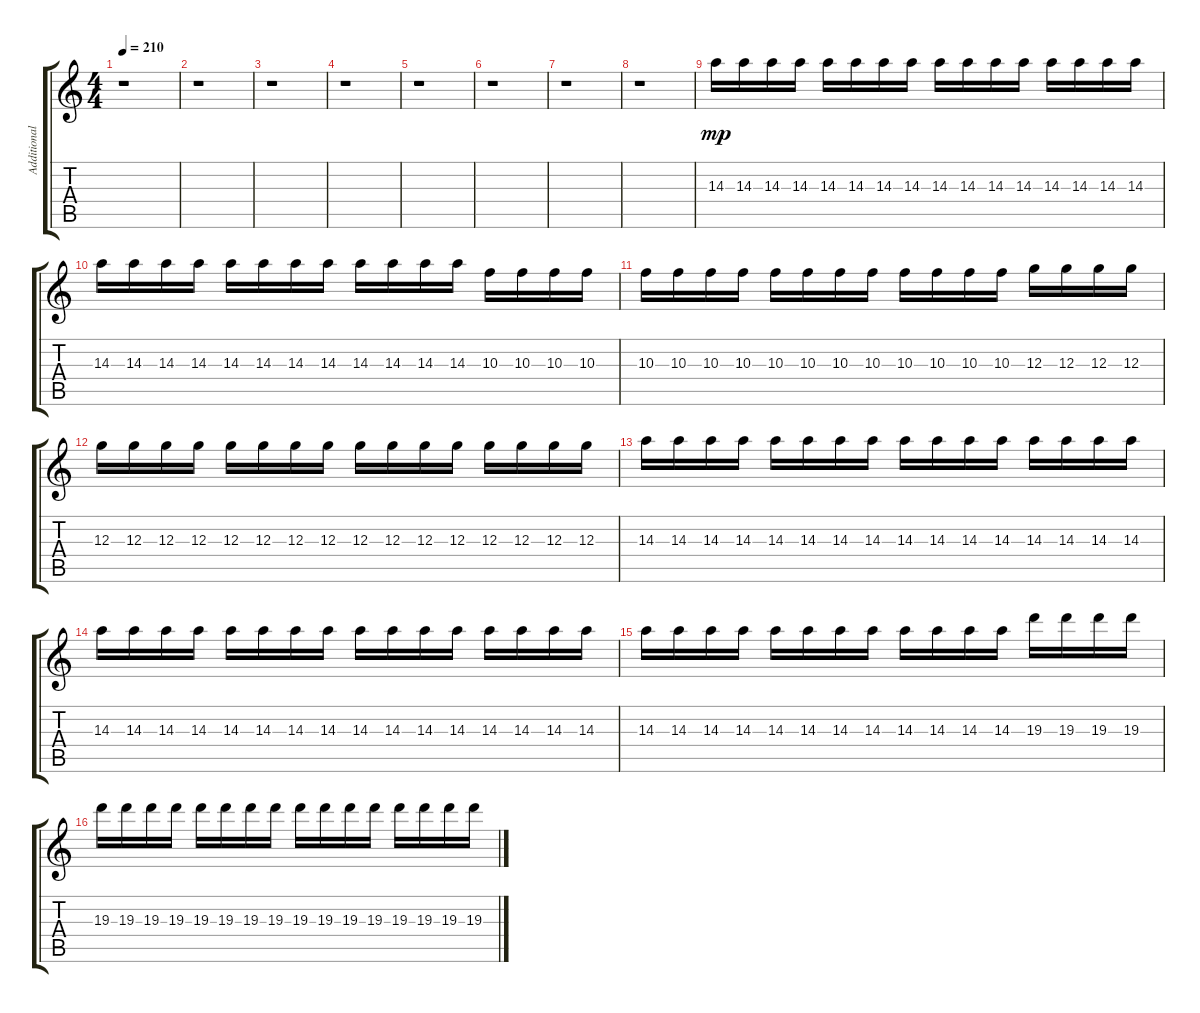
\track ("Additional Guitar" "Additional") {instrument overdrivenguitar}
\staff {score tabs}
\tuning (E4 B3 G3 D3 A2 E2) {hide}
\ts (4 4)
\tempo 210
\clef g2
\ks c
r.1{dy mp} |
r.1 |
r.1 |
r.1 |
r.1 |
r.1 |
r.1 |
r.1 |
14.3.16 14.3.16 14.3.16 14.3.16 14.3.16 14.3.16 14.3.16 14.3.16 14.3.16 14.3.16 14.3.16 14.3.16 14.3.16 14.3.16 14.3.16 14.3.16 |
14.3.16 14.3.16 14.3.16 14.3.16 14.3.16 14.3.16 14.3.16 14.3.16 14.3.16 14.3.16 14.3.16 14.3.16 10.3.16 10.3.16 10.3.16 10.3.16 |
10.3.16 10.3.16 10.3.16 10.3.16 10.3.16 10.3.16 10.3.16 10.3.16 10.3.16 10.3.16 10.3.16 10.3.16 12.3.16 12.3.16 12.3.16 12.3.16 |
12.3.16 12.3.16 12.3.16 12.3.16 12.3.16 12.3.16 12.3.16 12.3.16 12.3.16 12.3.16 12.3.16 12.3.16 12.3.16 12.3.16 12.3.16 12.3.16 |
14.3.16 14.3.16 14.3.16 14.3.16 14.3.16 14.3.16 14.3.16 14.3.16 14.3.16 14.3.16 14.3.16 14.3.16 14.3.16 14.3.16 14.3.16 14.3.16 |
14.3.16 14.3.16 14.3.16 14.3.16 14.3.16 14.3.16 14.3.16 14.3.16 14.3.16 14.3.16 14.3.16 14.3.16 14.3.16 14.3.16 14.3.16 14.3.16 |
14.3.16 14.3.16 14.3.16 14.3.16 14.3.16 14.3.16 14.3.16 14.3.16 14.3.16 14.3.16 14.3.16 14.3.16 19.3.16 19.3.16 19.3.16 19.3.16 |
19.3.16 19.3.16 19.3.16 19.3.16 19.3.16 19.3.16 19.3.16 19.3.16 19.3.16 19.3.16 19.3.16 19.3.16 19.3.16 19.3.16 19.3.16 19.3.16
